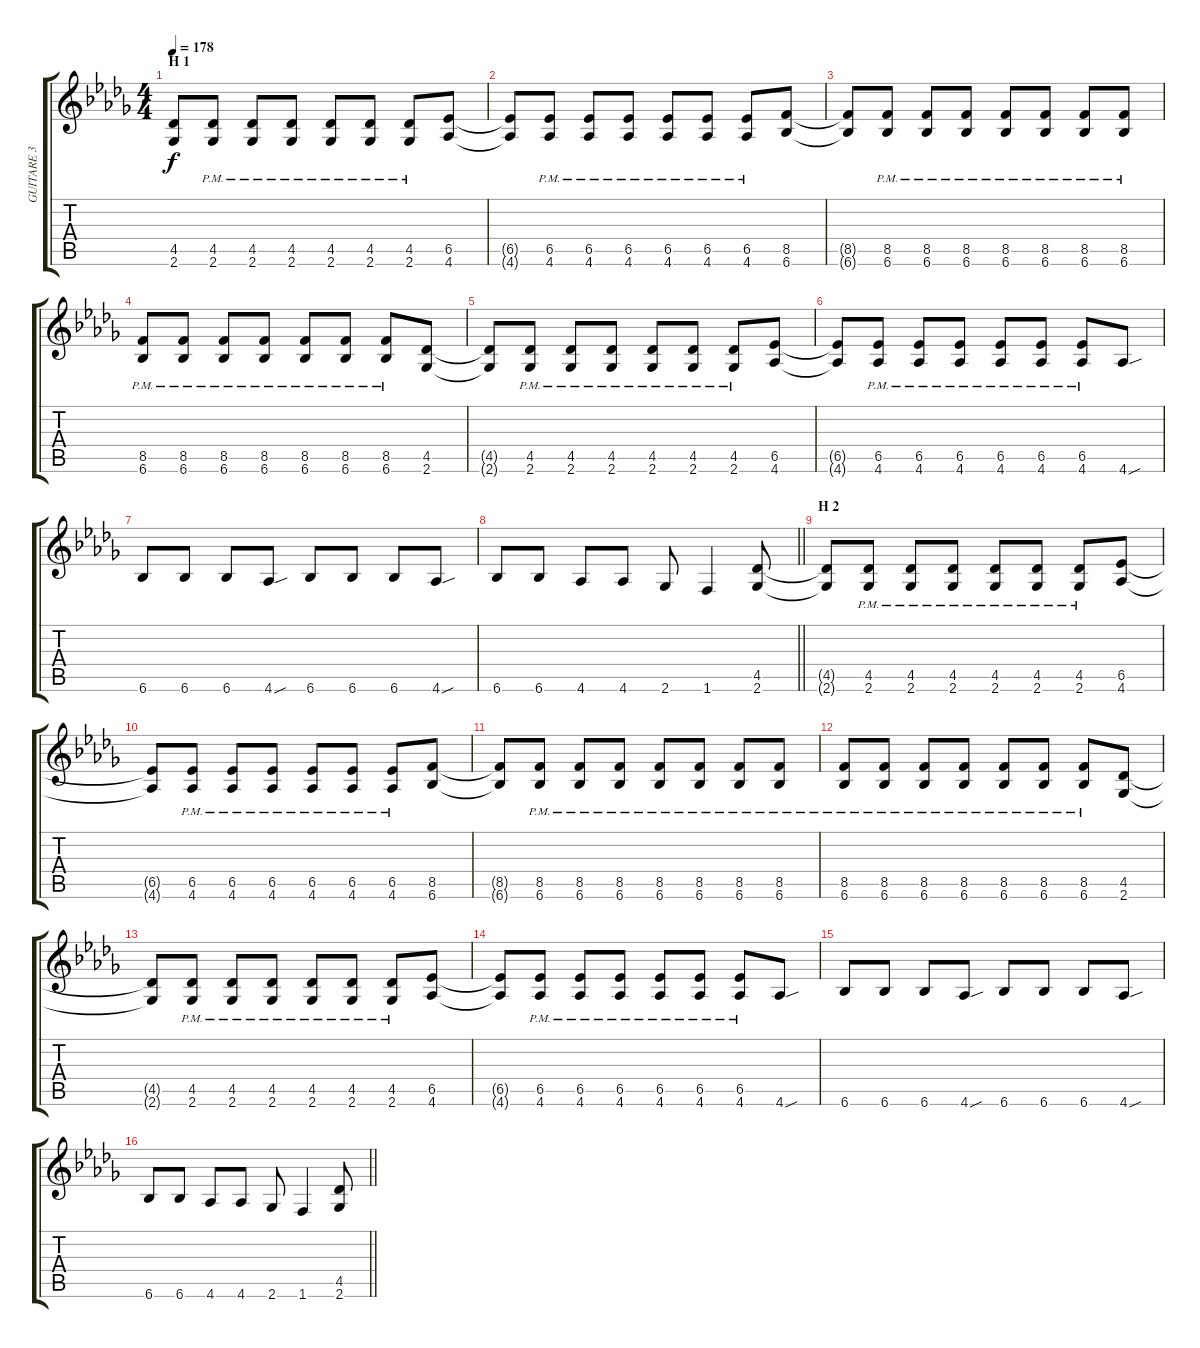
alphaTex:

\track ("GUITARE 3" "GUITARE 3") {instrument distortionguitar}
\staff {score tabs}
\tuning (E4 B3 G3 D3 A2 E2) {hide}
\ts (4 4)
\section ("" "H 1")
\tempo 178
\clef g2
\ks db
(4.5{t} 2.6{t}).8{dy f} (4.5{pm} 2.6{pm}).8 (4.5{pm} 2.6{pm}).8 (4.5{pm} 2.6{pm}).8 (4.5{pm} 2.6{pm}).8 (4.5{pm} 2.6{pm}).8 (4.5{pm} 2.6{pm}).8 (6.5 4.6).8 |
(6.5{t} 4.6{t}).8 (6.5{pm} 4.6{pm}).8 (6.5{pm} 4.6{pm}).8 (6.5{pm} 4.6{pm}).8 (6.5{pm} 4.6{pm}).8 (6.5{pm} 4.6{pm}).8 (6.5{pm} 4.6{pm}).8 (8.5 6.6).8 |
(8.5{t} 6.6{t}).8 (8.5{pm} 6.6{pm}).8 (8.5{pm} 6.6{pm}).8 (8.5{pm} 6.6{pm}).8 (8.5{pm} 6.6{pm}).8 (8.5{pm} 6.6{pm}).8 (8.5{pm} 6.6{pm}).8 (8.5{pm} 6.6{pm}).8 |
(8.5{pm} 6.6{pm}).8 (8.5{pm} 6.6{pm}).8 (8.5{pm} 6.6{pm}).8 (8.5{pm} 6.6{pm}).8 (8.5{pm} 6.6{pm}).8 (8.5{pm} 6.6{pm}).8 (8.5{pm} 6.6{pm}).8 (4.5 2.6).8 |
(4.5{t} 2.6{t}).8 (4.5{pm} 2.6{pm}).8 (4.5{pm} 2.6{pm}).8 (4.5{pm} 2.6{pm}).8 (4.5{pm} 2.6{pm}).8 (4.5{pm} 2.6{pm}).8 (4.5{pm} 2.6{pm}).8 (6.5 4.6).8 |
(6.5{t} 4.6{t}).8 (6.5{pm} 4.6{pm}).8 (6.5{pm} 4.6{pm}).8 (6.5{pm} 4.6{pm}).8 (6.5{pm} 4.6{pm}).8 (6.5{pm} 4.6{pm}).8 (6.5{pm} 4.6{pm}).8 4.6{sou}.8 |
6.6.8 6.6.8 6.6.8 4.6{sou}.8 6.6.8 6.6.8 6.6.8 4.6{sou}.8 |
\barLineRight lightlight
6.6.8 6.6.8 4.6.8 4.6.8 2.6.8 1.6.4 (4.5 2.6).8 |
\section ("" "H 2")
(4.5{t} 2.6{t}).8 (4.5{pm} 2.6{pm}).8 (4.5{pm} 2.6{pm}).8 (4.5{pm} 2.6{pm}).8 (4.5{pm} 2.6{pm}).8 (4.5{pm} 2.6{pm}).8 (4.5{pm} 2.6{pm}).8 (6.5 4.6).8 |
(6.5{t} 4.6{t}).8 (6.5{pm} 4.6{pm}).8 (6.5{pm} 4.6{pm}).8 (6.5{pm} 4.6{pm}).8 (6.5{pm} 4.6{pm}).8 (6.5{pm} 4.6{pm}).8 (6.5{pm} 4.6{pm}).8 (8.5 6.6).8 |
(8.5{t} 6.6{t}).8 (8.5{pm} 6.6{pm}).8 (8.5{pm} 6.6{pm}).8 (8.5{pm} 6.6{pm}).8 (8.5{pm} 6.6{pm}).8 (8.5{pm} 6.6{pm}).8 (8.5{pm} 6.6{pm}).8 (8.5{pm} 6.6{pm}).8 |
(8.5{pm} 6.6{pm}).8 (8.5{pm} 6.6{pm}).8 (8.5{pm} 6.6{pm}).8 (8.5{pm} 6.6{pm}).8 (8.5{pm} 6.6{pm}).8 (8.5{pm} 6.6{pm}).8 (8.5{pm} 6.6{pm}).8 (4.5 2.6).8 |
(4.5{t} 2.6{t}).8 (4.5{pm} 2.6{pm}).8 (4.5{pm} 2.6{pm}).8 (4.5{pm} 2.6{pm}).8 (4.5{pm} 2.6{pm}).8 (4.5{pm} 2.6{pm}).8 (4.5{pm} 2.6{pm}).8 (6.5 4.6).8 |
(6.5{t} 4.6{t}).8 (6.5{pm} 4.6{pm}).8 (6.5{pm} 4.6{pm}).8 (6.5{pm} 4.6{pm}).8 (6.5{pm} 4.6{pm}).8 (6.5{pm} 4.6{pm}).8 (6.5{pm} 4.6{pm}).8 4.6{sou}.8 |
6.6.8 6.6.8 6.6.8 4.6{sou}.8 6.6.8 6.6.8 6.6.8 4.6{sou}.8 |
\barLineRight lightlight
6.6.8 6.6.8 4.6.8 4.6.8 2.6.8 1.6.4 (4.5 2.6).8
